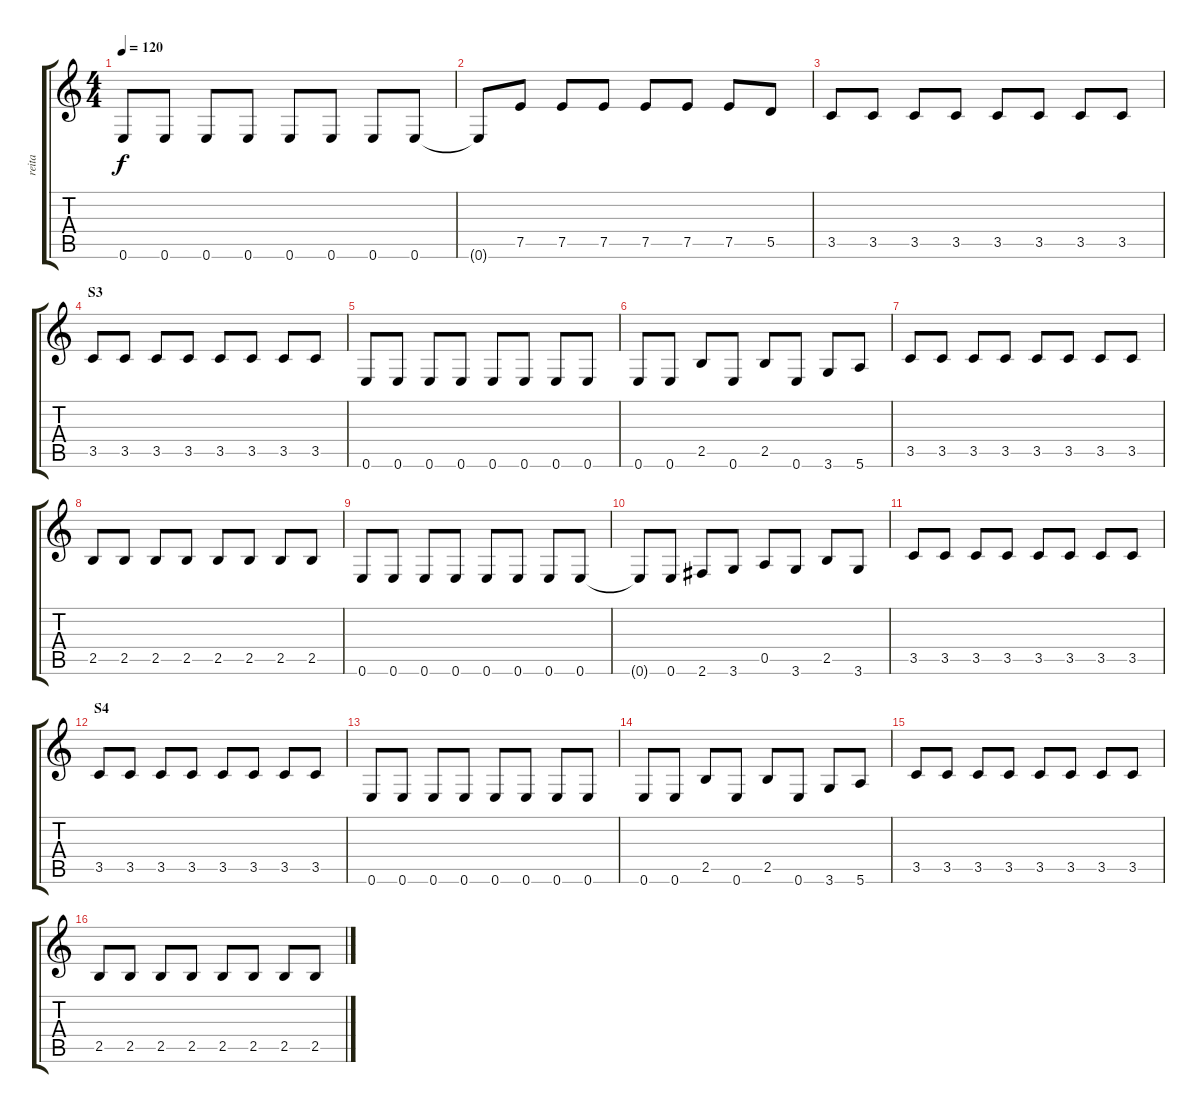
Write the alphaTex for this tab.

\track ("reita" "reita") {instrument electricbassfinger}
\staff {score tabs}
\tuning (E4 B3 G3 D3 A2 E2) {hide}
\ts (4 4)
\tempo 120
\clef g2
\ks c
0.6.8{dy f} 0.6.8 0.6.8 0.6.8 0.6.8 0.6.8 0.6.8 0.6.8 |
0.6{t}.8 7.5.8 7.5.8 7.5.8 7.5.8 7.5.8 7.5.8 5.5.8 |
3.5.8 3.5.8 3.5.8 3.5.8 3.5.8 3.5.8 3.5.8 3.5.8 |
\section ("" "S3")
3.5.8 3.5.8 3.5.8 3.5.8 3.5.8 3.5.8 3.5.8 3.5.8 |
0.6.8 0.6.8 0.6.8 0.6.8 0.6.8 0.6.8 0.6.8 0.6.8 |
0.6.8 0.6.8 2.5.8 0.6.8 2.5.8 0.6.8 3.6.8 5.6.8 |
3.5.8 3.5.8 3.5.8 3.5.8 3.5.8 3.5.8 3.5.8 3.5.8 |
2.5.8 2.5.8 2.5.8 2.5.8 2.5.8 2.5.8 2.5.8 2.5.8 |
0.6.8 0.6.8 0.6.8 0.6.8 0.6.8 0.6.8 0.6.8 0.6.8 |
0.6{t}.8 0.6.8 2.6.8 3.6.8 0.5.8 3.6.8 2.5.8 3.6.8 |
3.5.8 3.5.8 3.5.8 3.5.8 3.5.8 3.5.8 3.5.8 3.5.8 |
\section ("" "S4")
3.5.8 3.5.8 3.5.8 3.5.8 3.5.8 3.5.8 3.5.8 3.5.8 |
0.6.8 0.6.8 0.6.8 0.6.8 0.6.8 0.6.8 0.6.8 0.6.8 |
0.6.8 0.6.8 2.5.8 0.6.8 2.5.8 0.6.8 3.6.8 5.6.8 |
3.5.8 3.5.8 3.5.8 3.5.8 3.5.8 3.5.8 3.5.8 3.5.8 |
2.5.8 2.5.8 2.5.8 2.5.8 2.5.8 2.5.8 2.5.8 2.5.8
